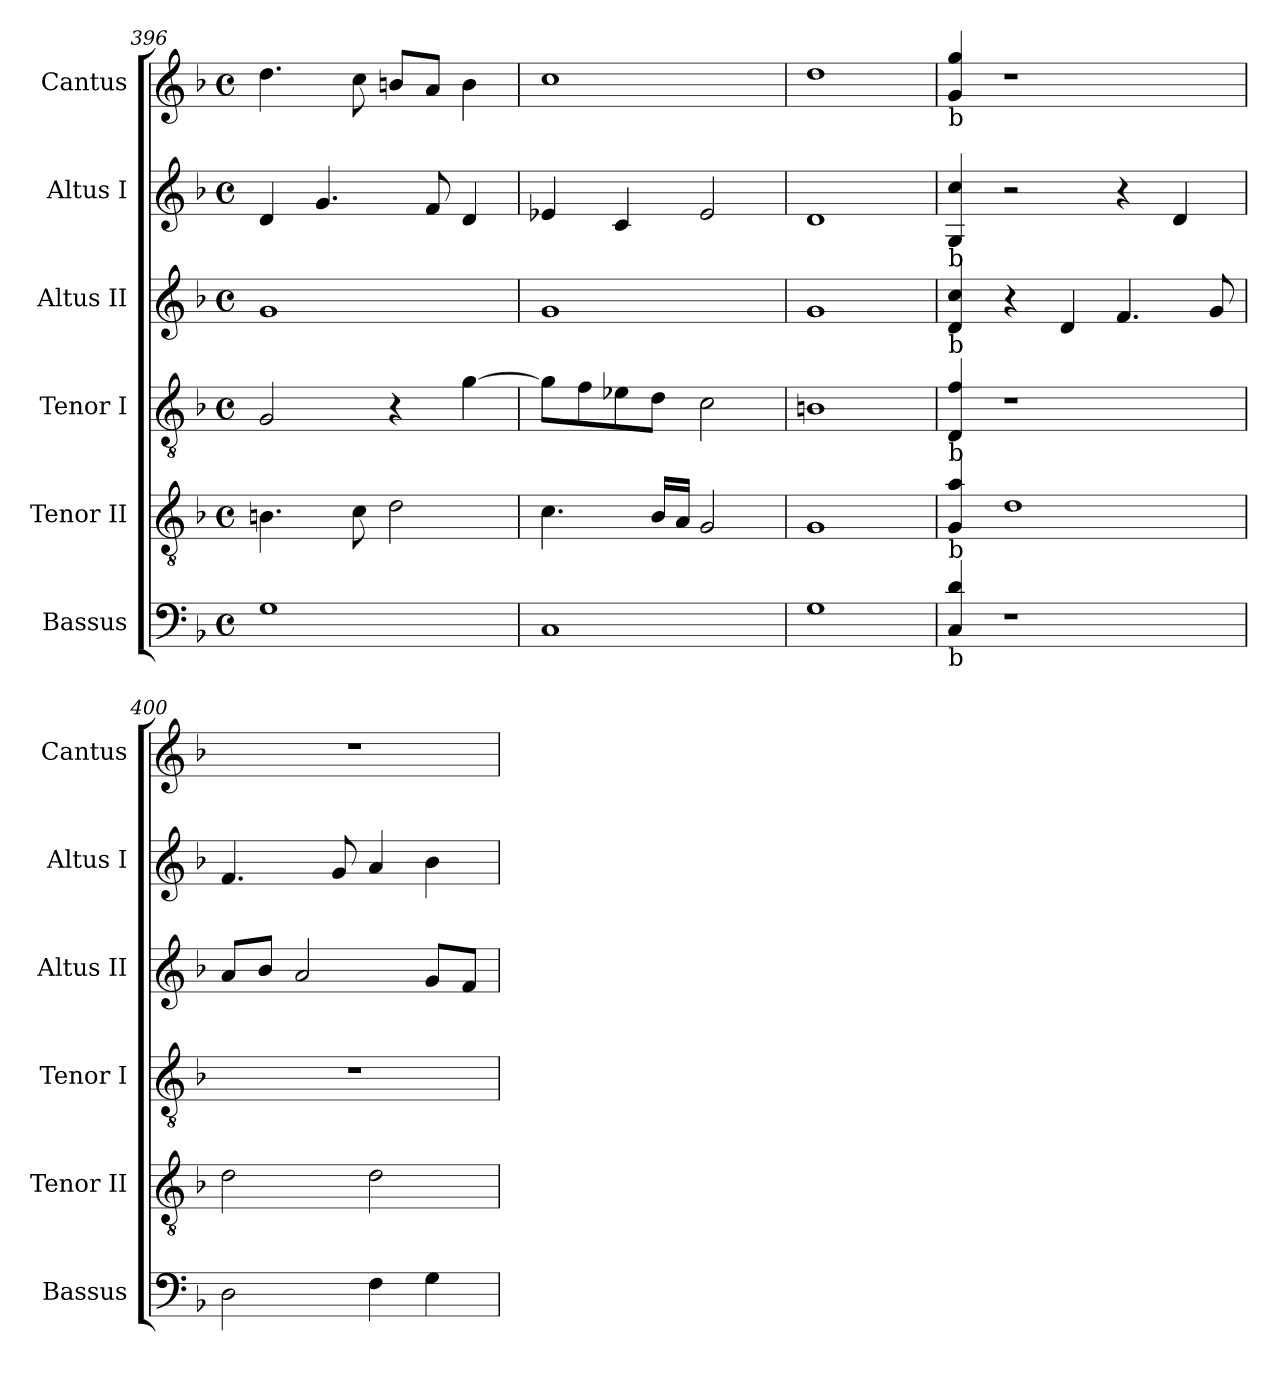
**kern	**kern	**kern	**kern	**kern	**kern
*part6	*part5	*part4	*part3	*part2	*part1
*staff6	*staff5	*staff4	*staff3	*staff2	*staff1
*I"Bassus	*I"Tenor II	*I"Tenor I	*I"Altus II	*I"Altus I	*I"Cantus
*I'Bassus	*I'Tenor II	*I'Tenor I	*I'Altus II	*I'Altus I	*I'Cantus
*clefF4	*clefGv2	*clefGv2	*clefG2	*clefG2	*clefG2
*k[b-]	*k[b-]	*k[b-]	*k[b-]	*k[b-]	*k[b-]
*F:	*F:	*F:	*F:	*F:	*F:
*M4/4	*M4/4	*M4/4	*M4/4	*M4/4	*M4/4
*met(c)	*met(c)	*met(c)	*met(c)	*met(c)	*met(c)
=396	=396	=396	=396	=396	=396
1G	4.Bn\	2G/	1g	4d/	4.dd\
.	.	.	.	4.g/	.
.	8c\	.	.	.	8cc\
.	2d\	4r	.	.	8bn/L
.	.	.	.	8f/	8a/J
.	.	[>4g\	.	4d/	4b\
=397	=397	=397	=397	=397	=397
1C	4.c\	8g\L]	1g	4e-X/	1cc
.	.	8f\	.	.	.
.	.	8e-X\	.	4c/	.
.	16B-/LL	8d\J	.	.	.
.	16A/JJ	.	.	.	.
.	2G/	2c\	.	2e-/	.
=398	=398	=398	=398	=398	=398
1G	1G	1Bn	1g	1d	1dd
!!LO:PB:g=z
=399!	=399!	=399!	=399!	=399!	=399!
!	!	!	!	!	!LO:TX:b:t=b
!	!	!	!	!LO:TX:b:t=b	!
!	!	!	!LO:TX:b:t=b	!	!
!	!	!LO:TX:b:t=b	!	!	!
!	!LO:TX:b:t=b	!	!	!	!
!LO:TX:b:t=b	!	!	!	!	!
4C/ 4d/	4G/ 4a/	4D/ 4f/	4d/ 4cc/	4G/ 4cc/	4g/ 4gg/
1r	1d	1r	4r	2r	1r
.	.	.	4d/	.	.
.	.	.	4.f/	4r	.
.	.	.	.	4d/	.
.	.	.	8g/	.	.
=400	=400	=400	=400	=400	=400
2D\	2d\	1r	8a/L	4.f/	1r
.	.	.	8b-/J	.	.
.	.	.	2a/	.	.
.	.	.	.	8g/	.
4F\	2d\	.	.	4a/	.
4G\	.	.	8g/L	4b-\	.
.	.	.	8f/J	.	.
=	=	=	=	=	=
*-	*-	*-	*-	*-	*-
